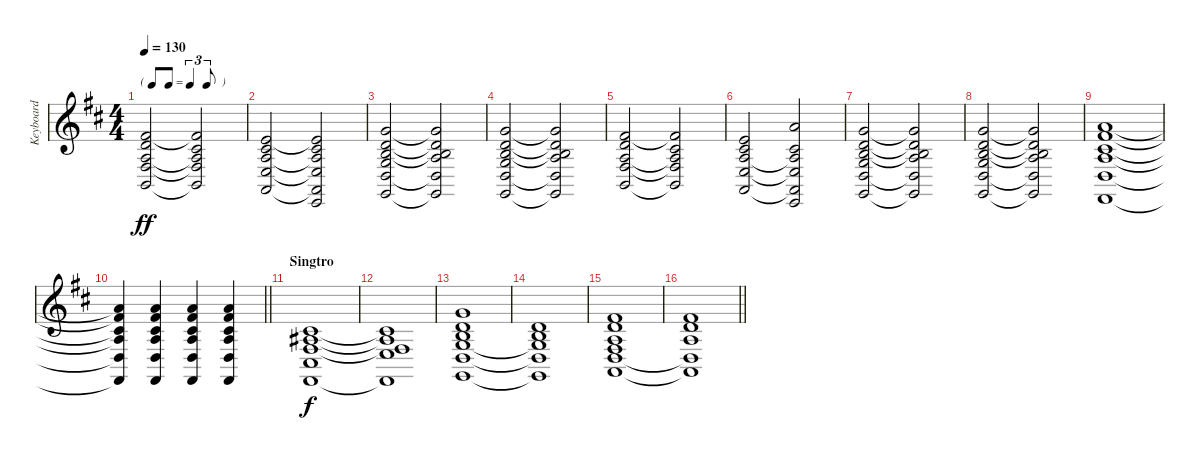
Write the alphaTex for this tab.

\track ("Keyboard" "Keyboard") {instrument rockorgan}
\staff {score}
\tuning (E4 B3 G3 D3 A2 E2) {hide}
\ts (4 4)
\tf triplet8th
\tempo 130
\clef g2
\ks d
(2.1 3.2 2.3 4.4 2.5).2{dy ff} (2.1{t} 2.2 2.3{t} 4.4{t} 2.5{t}).2 |
(0.1 2.2 2.3 2.4 0.5).2 (0.1{t} 2.2 2.3{t} 2.4{t} 0.5{t} 0.6).2 |
(3.1 3.2 4.3 5.4 5.5 3.6).2 (3.1{t} 3.2{t} 4.3{t} 7.4 5.5{t} 3.6{t}).2 |
(3.1 3.2 4.3 5.4 5.5 3.6).2 (3.1{t} 3.2{t} 4.3{t} 7.4 5.5{t} 3.6{t}).2 |
(2.1 3.2 2.3 4.4 2.5).2 (2.1{t} 2.2 2.3{t} 4.4{t} 2.5{t}).2 |
(0.1 2.2 2.3 2.4 0.5).2 (5.1 2.2 2.3{t} 2.4{t} 0.5{t} 0.6).2 |
(3.1 3.2 4.3 5.4 5.5 3.6).2 (3.1{t} 3.2{t} 4.3{t} 7.4 5.5{t} 3.6{t}).2 |
(3.1 3.2 4.3 5.4 5.5 3.6).2 (3.1{t} 3.2{t} 4.3{t} 7.4 5.5{t} 3.6{t}).2 |
(5.1 7.2 6.3 7.4 5.5 2.6).1 |
\barLineRight lightlight
(5.1{t} 7.2{t} 6.3{t} 7.4{t} 5.5{t} 2.6{t}).4 (5.1 7.2 6.3 7.4 5.5 2.6).4 (5.1 7.2 6.3 7.4 5.5 2.6).4 (5.1 7.2 6.3 7.4 5.5 2.6).4 |
\section ("" "Singtro")
(2.2 3.3 4.4 4.5 2.6).1{dy f} |
(2.2{t} 3.3{t} 4.4{t} 7.5 2.6{t}).1 |
(3.1 0.2 7.3 5.4 5.5 3.6).1 |
(3.2 4.3 5.4{t} 5.5{t} 3.6{t}).1 |
(2.1 3.2 2.3 4.4 5.5 5.6).1 |
\barLineRight lightlight
(7.2 7.3 7.4 5.5{t} 5.6{t}).1
